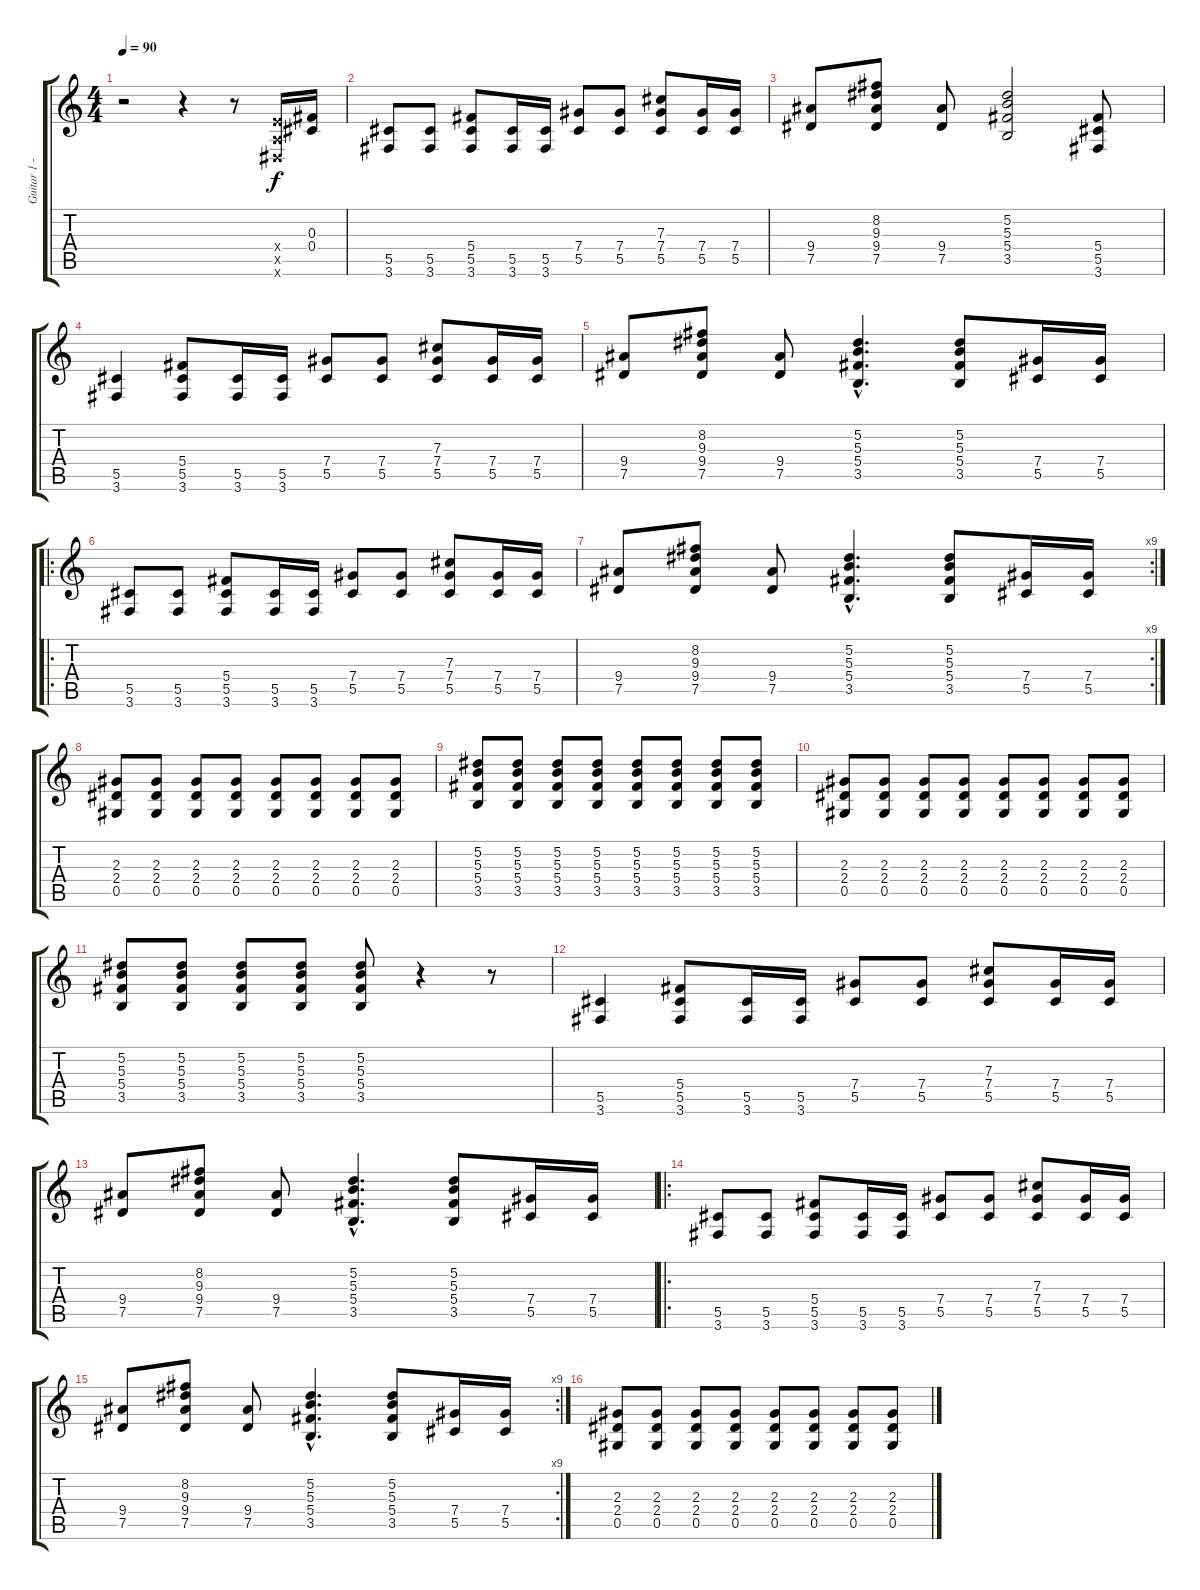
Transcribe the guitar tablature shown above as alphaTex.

\track ("Guitar 1 - Electric" "Guitar 1 -") {instrument distortionguitar}
\staff {score tabs}
\tuning (Eb4 Bb3 Gb3 Db3 Ab2 Eb2) {hide}
\ts (4 4)
\tempo 90
\clef g2
\ks c
r.2{dy f instrument distortionguitar} r.4 r.8 (3.4{x} 1.5{x} 0.6{x}).16 (0.3 0.4).16 |
(5.5 3.6).8 (5.5 3.6).8 (5.4 5.5 3.6).8 (5.5 3.6).16 (5.5 3.6).16 (7.4 5.5).8 (7.4 5.5).8 (7.3 7.4 5.5).8 (7.4 5.5).16 (7.4 5.5).16 |
(9.4 7.5).8 (8.2 9.3 9.4 7.5).8 (9.4 7.5).8 (5.2 5.3 5.4 3.5).2 (5.4 5.5 3.6).8 |
(5.5 3.6).4 (5.4 5.5 3.6).8 (5.5 3.6).16 (5.5 3.6).16 (7.4 5.5).8 (7.4 5.5).8 (7.3 7.4 5.5).8 (7.4 5.5).16 (7.4 5.5).16 |
(9.4 7.5).8 (8.2 9.3 9.4 7.5).8 (9.4 7.5).8 (5.2{hac} 5.3{hac} 5.4{hac} 3.5{hac}).4{d} (5.2 5.3 5.4 3.5).8 (7.4 5.5).16 (7.4 5.5).16 |
\ro
(5.5 3.6).8 (5.5 3.6).8 (5.4 5.5 3.6).8 (5.5 3.6).16 (5.5 3.6).16 (7.4 5.5).8 (7.4 5.5).8 (7.3 7.4 5.5).8 (7.4 5.5).16 (7.4 5.5).16 |
\rc 9
(9.4 7.5).8 (8.2 9.3 9.4 7.5).8 (9.4 7.5).8 (5.2{hac} 5.3{hac} 5.4{hac} 3.5{hac}).4{d} (5.2 5.3 5.4 3.5).8 (7.4 5.5).16 (7.4 5.5).16 |
(2.3 2.4 0.5).8 (2.3 2.4 0.5).8 (2.3 2.4 0.5).8 (2.3 2.4 0.5).8 (2.3 2.4 0.5).8 (2.3 2.4 0.5).8 (2.3 2.4 0.5).8 (2.3 2.4 0.5).8 |
(5.2 5.3 5.4 3.5).8 (5.2 5.3 5.4 3.5).8 (5.2 5.3 5.4 3.5).8 (5.2 5.3 5.4 3.5).8 (5.2 5.3 5.4 3.5).8 (5.2 5.3 5.4 3.5).8 (5.2 5.3 5.4 3.5).8 (5.2 5.3 5.4 3.5).8 |
(2.3 2.4 0.5).8 (2.3 2.4 0.5).8 (2.3 2.4 0.5).8 (2.3 2.4 0.5).8 (2.3 2.4 0.5).8 (2.3 2.4 0.5).8 (2.3 2.4 0.5).8 (2.3 2.4 0.5).8 |
(5.2 5.3 5.4 3.5).8 (5.2 5.3 5.4 3.5).8 (5.2 5.3 5.4 3.5).8 (5.2 5.3 5.4 3.5).8 (5.2 5.3 5.4 3.5).8 r.4 r.8 |
(5.5 3.6).4 (5.4 5.5 3.6).8 (5.5 3.6).16 (5.5 3.6).16 (7.4 5.5).8 (7.4 5.5).8 (7.3 7.4 5.5).8 (7.4 5.5).16 (7.4 5.5).16 |
(9.4 7.5).8 (8.2 9.3 9.4 7.5).8 (9.4 7.5).8 (5.2{hac} 5.3{hac} 5.4{hac} 3.5{hac}).4{d} (5.2 5.3 5.4 3.5).8 (7.4 5.5).16 (7.4 5.5).16 |
\ro
(5.5 3.6).8 (5.5 3.6).8 (5.4 5.5 3.6).8 (5.5 3.6).16 (5.5 3.6).16 (7.4 5.5).8 (7.4 5.5).8 (7.3 7.4 5.5).8 (7.4 5.5).16 (7.4 5.5).16 |
\rc 9
(9.4 7.5).8 (8.2 9.3 9.4 7.5).8 (9.4 7.5).8 (5.2{hac} 5.3{hac} 5.4{hac} 3.5{hac}).4{d} (5.2 5.3 5.4 3.5).8 (7.4 5.5).16 (7.4 5.5).16 |
(2.3 2.4 0.5).8 (2.3 2.4 0.5).8 (2.3 2.4 0.5).8 (2.3 2.4 0.5).8 (2.3 2.4 0.5).8 (2.3 2.4 0.5).8 (2.3 2.4 0.5).8 (2.3 2.4 0.5).8
